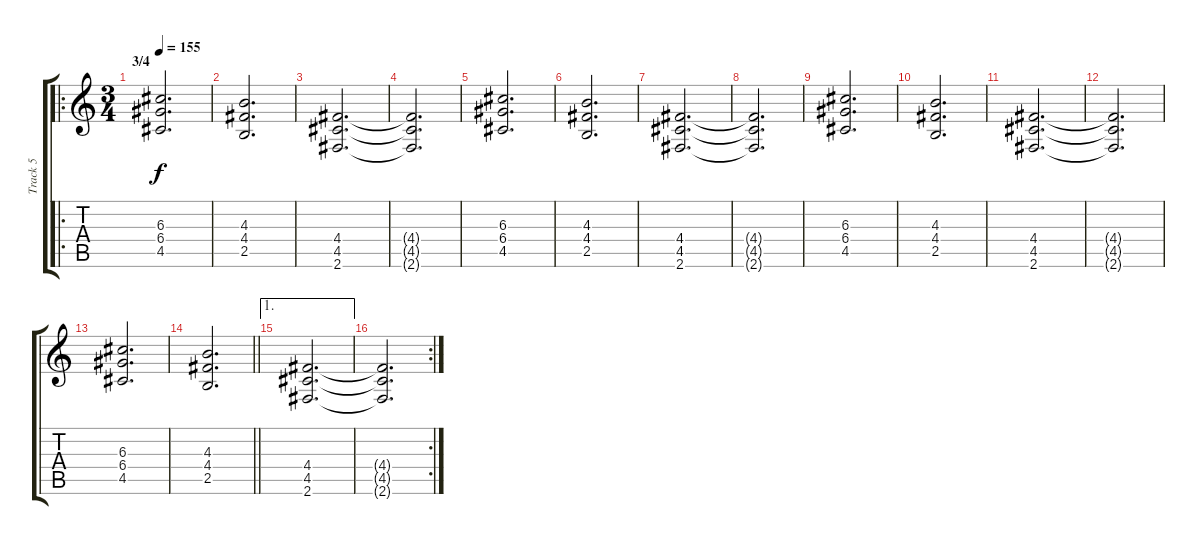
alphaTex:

\track ("Track 5" "Track 5") {instrument distortionguitar}
\staff {score tabs}
\tuning (E4 B3 G3 D3 A2 E2) {hide}
\ro
\ts (3 4)
\section ("" "3/4")
\tempo 155
\clef g2
\ks c
(6.3 6.4 4.5).2{d dy f volume 12} |
(4.3 4.4 2.5).2{d} |
(4.4 4.5 2.6).2{d} |
(4.4{t} 4.5{t} 2.6{t}).2{d} |
(6.3 6.4 4.5).2{d} |
(4.3 4.4 2.5).2{d} |
(4.4 4.5 2.6).2{d} |
(4.4{t} 4.5{t} 2.6{t}).2{d} |
(6.3 6.4 4.5).2{d} |
(4.3 4.4 2.5).2{d} |
(4.4 4.5 2.6).2{d} |
(4.4{t} 4.5{t} 2.6{t}).2{d} |
(6.3 6.4 4.5).2{d} |
\barLineRight lightlight
(4.3 4.4 2.5).2{d} |
\ae 1
(4.4 4.5 2.6).2{d} |
\rc 2
(4.4{t} 4.5{t} 2.6{t}).2{d}
